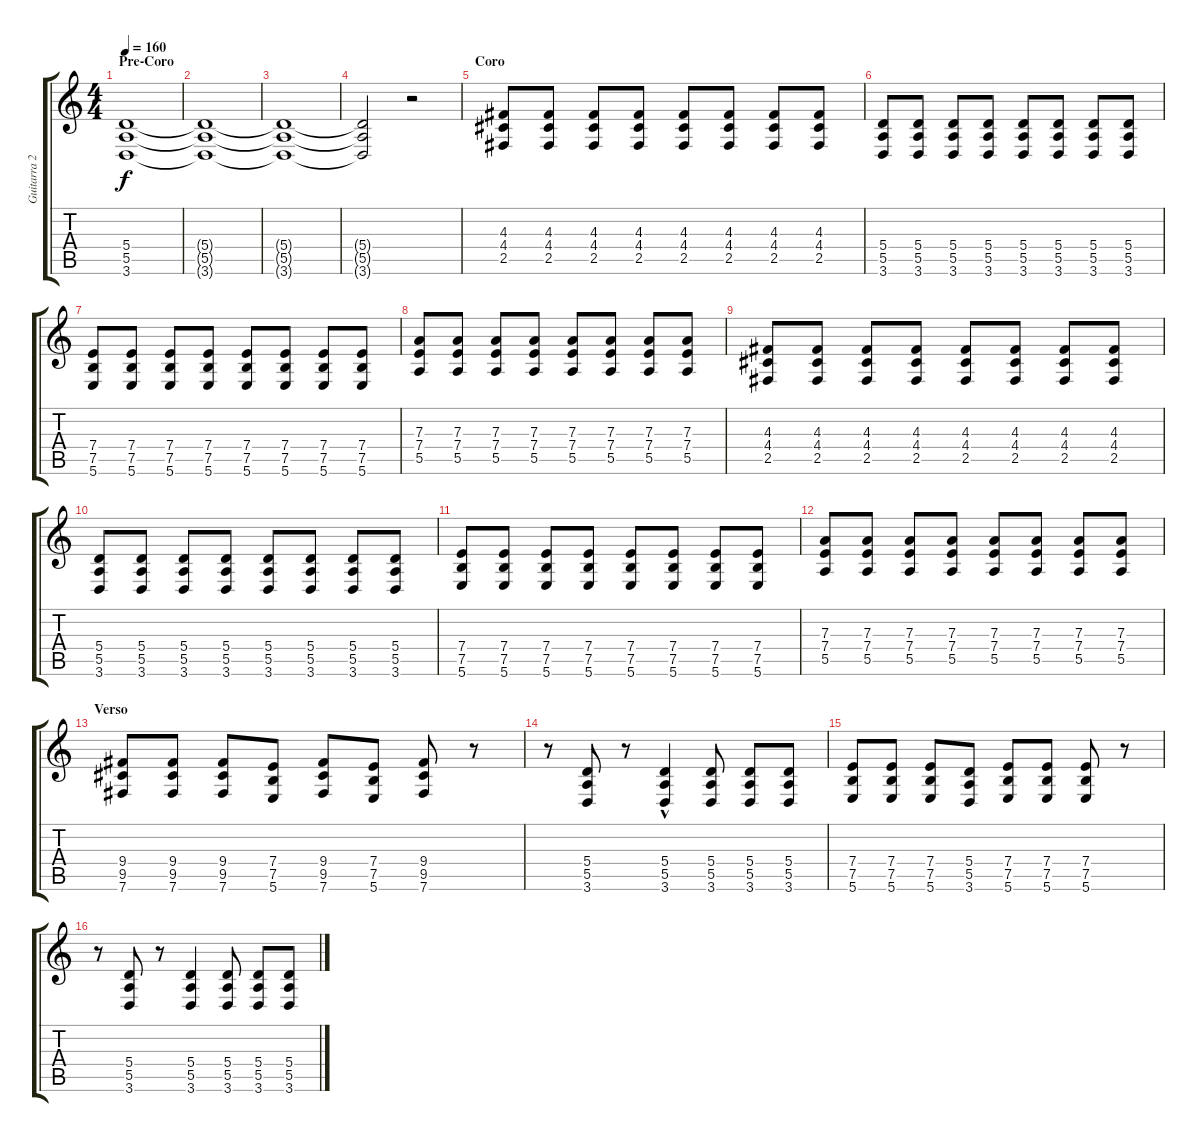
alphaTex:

\track ("Guitarra 2" "Guitarra 2") {instrument distortionguitar}
\staff {score tabs}
\tuning (B3 Gb3 D3 A2 E2 B1) {hide}
\ts (4 4)
\section ("" "Pre-Coro")
\tempo 160
\clef g2
\ks c
(5.4 5.5 3.6).1{dy f} |
(5.4{t} 5.5{t} 3.6{t}).1 |
(5.4{t} 5.5{t} 3.6{t}).1 |
(5.4{t} 5.5{t} 3.6{t}).2 r.2 |
\section ("" "Coro")
(4.3 4.4 2.5).8 (4.3 4.4 2.5).8 (4.3 4.4 2.5).8 (4.3 4.4 2.5).8 (4.3 4.4 2.5).8 (4.3 4.4 2.5).8 (4.3 4.4 2.5).8 (4.3 4.4 2.5).8 |
(5.4 5.5 3.6).8 (5.4 5.5 3.6).8 (5.4 5.5 3.6).8 (5.4 5.5 3.6).8 (5.4 5.5 3.6).8 (5.4 5.5 3.6).8 (5.4 5.5 3.6).8 (5.4 5.5 3.6).8 |
(7.4 7.5 5.6).8 (7.4 7.5 5.6).8 (7.4 7.5 5.6).8 (7.4 7.5 5.6).8 (7.4 7.5 5.6).8 (7.4 7.5 5.6).8 (7.4 7.5 5.6).8 (7.4 7.5 5.6).8 |
(7.3 7.4 5.5).8 (7.3 7.4 5.5).8 (7.3 7.4 5.5).8 (7.3 7.4 5.5).8 (7.3 7.4 5.5).8 (7.3 7.4 5.5).8 (7.3 7.4 5.5).8 (7.3 7.4 5.5).8 |
(4.3 4.4 2.5).8 (4.3 4.4 2.5).8 (4.3 4.4 2.5).8 (4.3 4.4 2.5).8 (4.3 4.4 2.5).8 (4.3 4.4 2.5).8 (4.3 4.4 2.5).8 (4.3 4.4 2.5).8 |
(5.4 5.5 3.6).8 (5.4 5.5 3.6).8 (5.4 5.5 3.6).8 (5.4 5.5 3.6).8 (5.4 5.5 3.6).8 (5.4 5.5 3.6).8 (5.4 5.5 3.6).8 (5.4 5.5 3.6).8 |
(7.4 7.5 5.6).8 (7.4 7.5 5.6).8 (7.4 7.5 5.6).8 (7.4 7.5 5.6).8 (7.4 7.5 5.6).8 (7.4 7.5 5.6).8 (7.4 7.5 5.6).8 (7.4 7.5 5.6).8 |
(7.3 7.4 5.5).8 (7.3 7.4 5.5).8 (7.3 7.4 5.5).8 (7.3 7.4 5.5).8 (7.3 7.4 5.5).8 (7.3 7.4 5.5).8 (7.3 7.4 5.5).8 (7.3 7.4 5.5).8 |
\section ("" "Verso")
(9.4 9.5 7.6).8 (9.4 9.5 7.6).8 (9.4 9.5 7.6).8 (7.4 7.5 5.6).8 (9.4 9.5 7.6).8 (7.4 7.5 5.6).8 (9.4 9.5 7.6).8 r.8 |
r.8 (5.4 5.5 3.6).8 r.8 (5.4{hac} 5.5 3.6).4 (5.4 5.5 3.6).8 (5.4 5.5 3.6).8 (5.4 5.5 3.6).8 |
(7.4 7.5 5.6).8 (7.4 7.5 5.6).8 (7.4 7.5 5.6).8 (5.4 5.5 3.6).8 (7.4 7.5 5.6).8 (7.4 7.5 5.6).8 (7.4 7.5 5.6).8 r.8 |
r.8 (5.4 5.5 3.6).8 r.8 (5.4 5.5 3.6).4 (5.4 5.5 3.6).8 (5.4 5.5 3.6).8 (5.4 5.5 3.6).8
